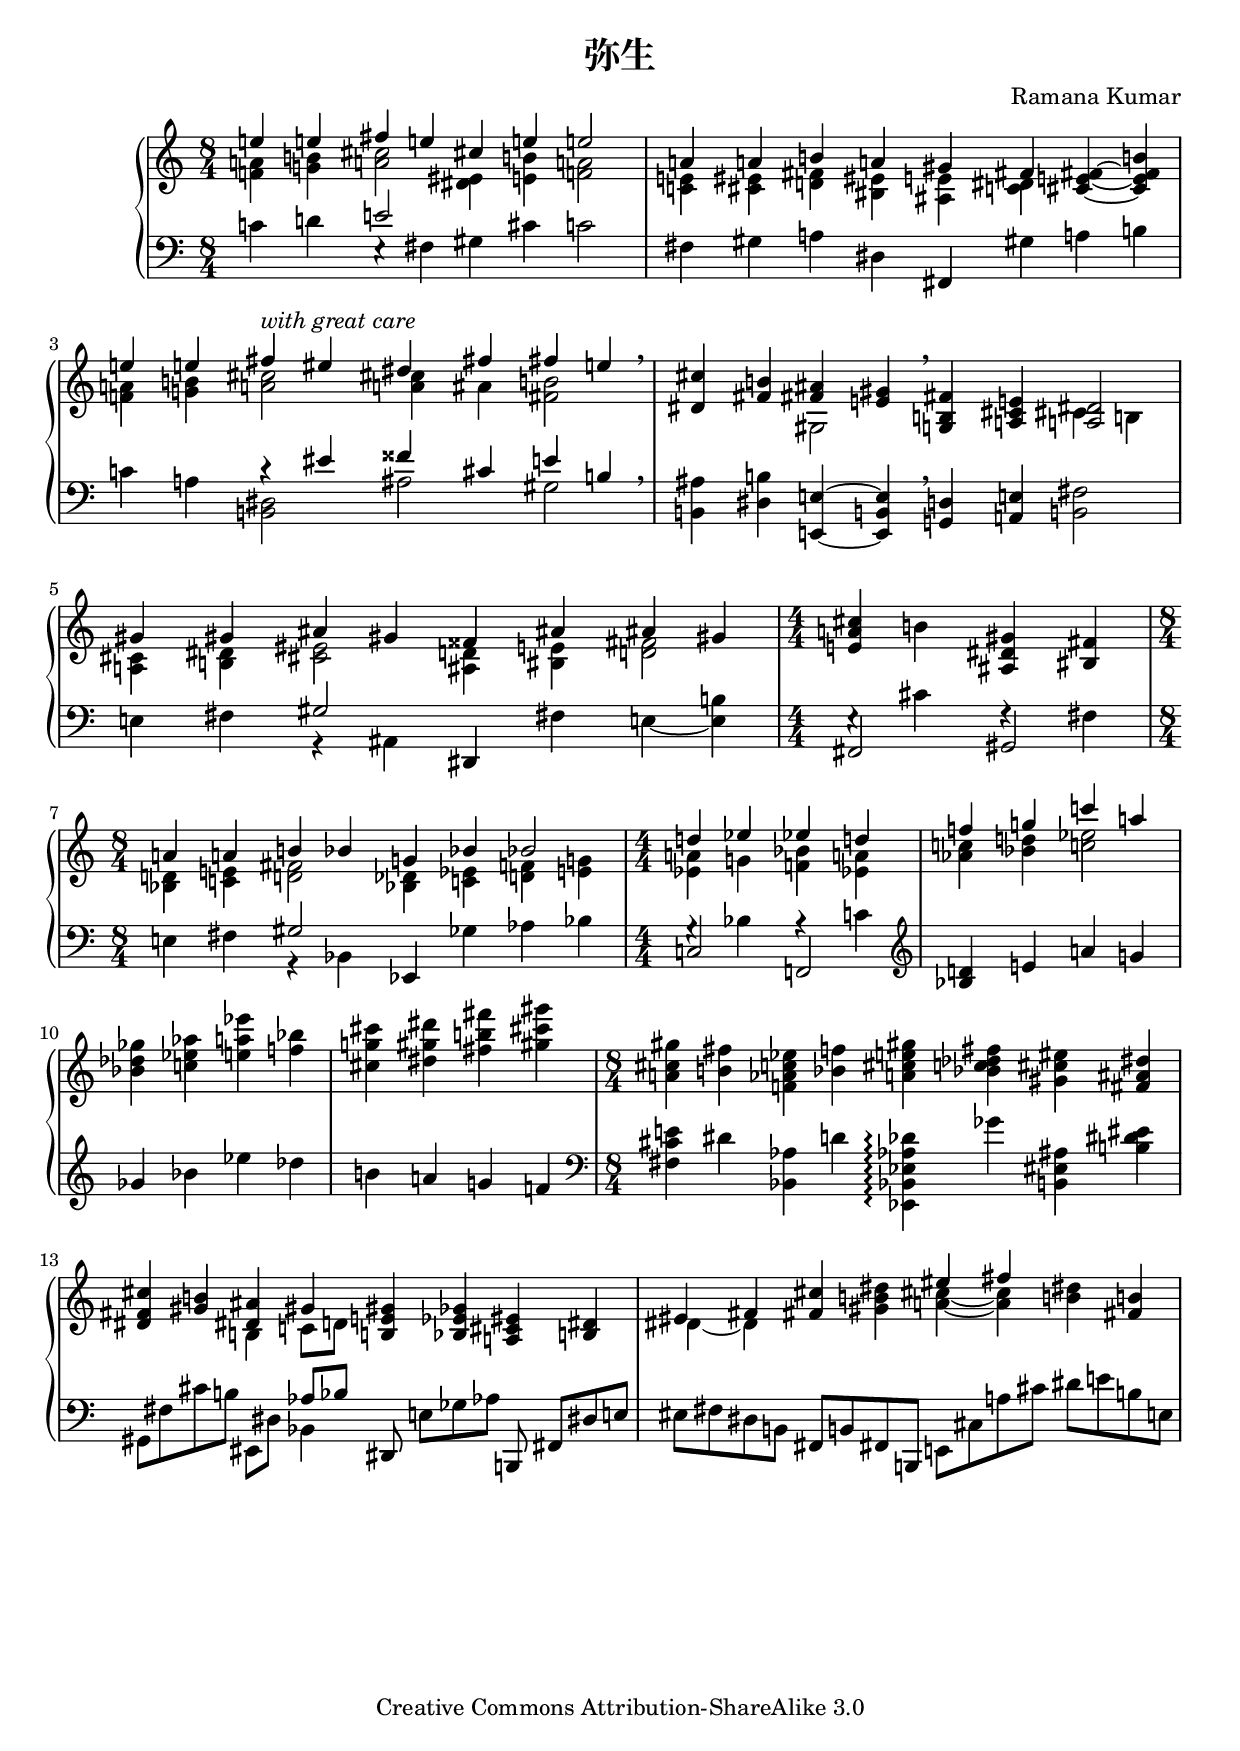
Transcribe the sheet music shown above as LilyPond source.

\version "2.15.39"

\header {
  title = "弥生"
  composer = "Ramana Kumar"
  date = "2012"
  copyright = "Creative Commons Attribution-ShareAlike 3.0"
}

#(ly:set-option 'point-and-click #f)

\score {
  \new PianoStaff <<
    \new Staff {
      \accidentalStyle #'PianoStaff "dodecaphonic"
      \override PianoStaff.TimeSignature #'style = #'numbered
      \clef treble
      \time 8/4
        << {e''4 e'' fis'' e'' cis'' e'' e''2}
        \\ {<f' a'>4 <g' b'> <a' cis''>2 <dis' eis'>4  <e' b'> <f' a'>2} >>
      | << {a'4 a' b' a' gis' fis'}
        \\ {<c' e'>4 <cis' eis'> <d' fis'> <bis eis'> <ais e'> <c' dis'> } >>
        <cis' e' fis'>4 ~ <cis' e' fis' b'>
      | << {e''4 e'' fis'' -\markup{\italic "with great care"} eis''
            dis'' fis'' fis'' e''}
        \\ {<f' a'>4 <g' b'> <a' cis''>2
            <a' cis''>4 ais' <fis' b'>2} >> \breathe
      | <dis' cis''>4 <fis' b'>
        << {<fis' ais'>4 <e' gis'>} \\ gis2 >> \breathe
        <g b fis'>4 <a cis' e'> << <a dis'>2 \\ {cis'4 b} >>
      | << {gis'4 gis' ais' gis' fisis' ais' ais' gis'}
        \\ { <a cis'>4 <b dis'> <cis' eis'>2 <ais d'>4 <bis e'> <d' fis'>2 }>>
      | \time 4/4
        <e' a' cis''>4 b' <ais dis' gis'> <bis fis'>
      | \time 8/4
        << {a'4 a' b' bes' g' bes' bes'2}
        \\ { <bes d'>4 <c' e'> <d' fis'>2
             <bes des'>4 <c' ees'> <d' f'> <e' g'>} >>
      | \time 4/4
        << {d''4 ees'' ees'' d''}
        \\ {<ees' a'>4 g' <f' bes'> <ees' a'>} >>
      | << {f''4 g'' c''' a''}
        \\ {<aes' c''>4 <bes' d''> <c'' ees''>2} >>
      | <bes' des'' ges''>4 <c'' ees'' aes''> <e'' a'' ees'''> <f'' bes''>
      | <cis'' g'' cis'''> <dis'' gis'' dis'''>
        <fis'' b'' fis'''> <gis'' cis''' gis'''>
      | \time 8/4
        <a' cis'' gis''> <b' fis''> <f' aes' c'' ees''> <bes' f''>
        <a' cis'' e'' gis''> <bes' c'' des'' fis''>
        <gis' cis'' eis''> <fis' ais' dis''>
      | <dis' fis' cis''> <gis' b'> << { <dis' ais'>  gis' } \\ { b c'8 d' } >>
        <b e' gis'>4 <bes ees' ges'> <a cis' eis'> <b dis'>
      | << { eis' fis' } \\ { dis' ~ dis' } >> <fis' cis''>
        <gis' b' dis''>
        << { eis'' fis'' } \\ { <a' cis''> ~ <a' cis''> } >>
        <b' dis''> <fis' b'>
    }
    \new Staff {
      \clef bass
        c'4 d' << e'2 \\ {e4\rest fis} >> gis cis' c'2
      | fis4 gis a dis fis, gis a b
      | c'4 a << {r4 eis' fisis' cis' e' b} \\ {<b, dis>2 ais gis} >> \breathe
      | <b, ais>4 <dis b> <e, e> ~ <e, b, e> \breathe <g, d>4 <a, e> <b, fis>2
      | e4 fis << gis2 \\ {r4 ais,} >> dis, fis e ~ <e b>
      | << {fis,2 gis,} \\ {e4\rest cis' f\rest fis} >>
      | e4 fis << gis2 \\ {r4 bes,} >> ees, ges aes bes
      | << {c2 f,} \\ {g4\rest bes a\rest c'} >>
      | \clef treble <bes d'>4 e' a' g'
      | ges' bes' ees'' des''
      | b' a' g' f'
      | \clef bass <fis cis' e'>4 dis' <bes, aes> d'
         <ees, bes, ees aes des'>\arpeggio ges' <b, eis ais> <b dis' eis'>
        \set beatStructure = #'(2 2 2 2)
      | gis,8 fis cis' b << { s4 aes8 bes } \\ { eis, dis bes,4 } >>
        dis,8 e [ ges aes ] b,, fis, [ dis e ]
      | eis fis dis b, fis, b, fis, b,, e, cis a cis' dis' e' b e
    }
  >>
}
